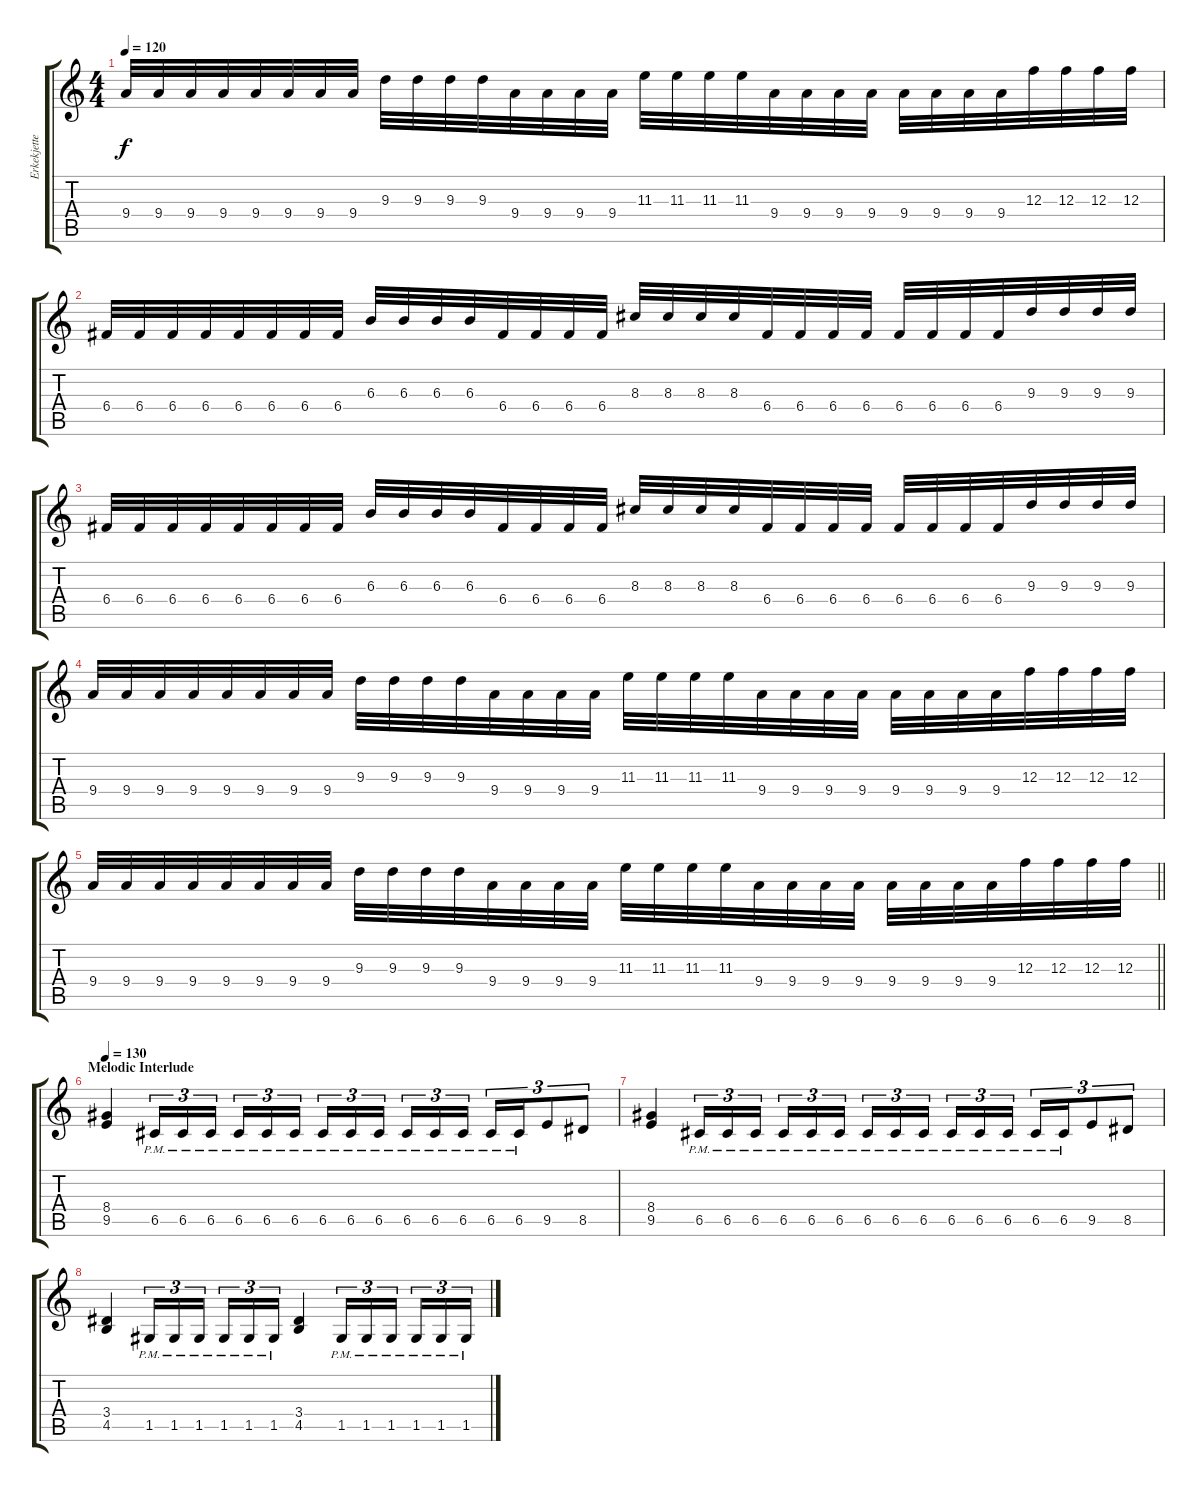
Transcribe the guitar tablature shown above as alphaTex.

\track ("Erkekjetter Silenoz - Rhythm Guitar" "Erkekjette") {instrument distortionguitar}
\staff {score tabs}
\tuning (D4 A3 F3 C3 G2 D2) {hide}
\ts (4 4)
\tempo 120
\clef g2
\ks c
9.4.32{dy f} 9.4.32 9.4.32 9.4.32 9.4.32 9.4.32 9.4.32 9.4.32 9.3.32 9.3.32 9.3.32 9.3.32 9.4.32 9.4.32 9.4.32 9.4.32 11.3.32 11.3.32 11.3.32 11.3.32 9.4.32 9.4.32 9.4.32 9.4.32 9.4.32 9.4.32 9.4.32 9.4.32 12.3.32 12.3.32 12.3.32 12.3.32 |
6.4.32 6.4.32 6.4.32 6.4.32 6.4.32 6.4.32 6.4.32 6.4.32 6.3.32 6.3.32 6.3.32 6.3.32 6.4.32 6.4.32 6.4.32 6.4.32 8.3.32 8.3.32 8.3.32 8.3.32 6.4.32 6.4.32 6.4.32 6.4.32 6.4.32 6.4.32 6.4.32 6.4.32 9.3.32 9.3.32 9.3.32 9.3.32 |
6.4.32 6.4.32 6.4.32 6.4.32 6.4.32 6.4.32 6.4.32 6.4.32 6.3.32 6.3.32 6.3.32 6.3.32 6.4.32 6.4.32 6.4.32 6.4.32 8.3.32 8.3.32 8.3.32 8.3.32 6.4.32 6.4.32 6.4.32 6.4.32 6.4.32 6.4.32 6.4.32 6.4.32 9.3.32 9.3.32 9.3.32 9.3.32 |
9.4.32 9.4.32 9.4.32 9.4.32 9.4.32 9.4.32 9.4.32 9.4.32 9.3.32 9.3.32 9.3.32 9.3.32 9.4.32 9.4.32 9.4.32 9.4.32 11.3.32 11.3.32 11.3.32 11.3.32 9.4.32 9.4.32 9.4.32 9.4.32 9.4.32 9.4.32 9.4.32 9.4.32 12.3.32 12.3.32 12.3.32 12.3.32 |
\barLineRight lightlight
9.4.32 9.4.32 9.4.32 9.4.32 9.4.32 9.4.32 9.4.32 9.4.32 9.3.32 9.3.32 9.3.32 9.3.32 9.4.32 9.4.32 9.4.32 9.4.32 11.3.32 11.3.32 11.3.32 11.3.32 9.4.32 9.4.32 9.4.32 9.4.32 9.4.32 9.4.32 9.4.32 9.4.32 12.3.32 12.3.32 12.3.32 12.3.32 |
\section ("" "Melodic Interlude")
\tempo 130
(8.4 9.5).4 6.5{pm}.16{tu (3 2)} 6.5{pm}.16{tu (3 2)} 6.5{pm}.16{tu (3 2) beam splitsecondary} 6.5{pm}.16{tu (3 2)} 6.5{pm}.16{tu (3 2)} 6.5{pm}.16{tu (3 2)} 6.5{pm}.16{tu (3 2)} 6.5{pm}.16{tu (3 2)} 6.5{pm}.16{tu (3 2) beam splitsecondary} 6.5{pm}.16{tu (3 2)} 6.5{pm}.16{tu (3 2)} 6.5{pm}.16{tu (3 2)} 6.5{pm}.16{tu (3 2)} 6.5{pm}.16{tu (3 2)} 9.5.8{tu (3 2)} 8.5.8{tu (3 2)} |
(8.4 9.5).4 6.5{pm}.16{tu (3 2)} 6.5{pm}.16{tu (3 2)} 6.5{pm}.16{tu (3 2) beam splitsecondary} 6.5{pm}.16{tu (3 2)} 6.5{pm}.16{tu (3 2)} 6.5{pm}.16{tu (3 2)} 6.5{pm}.16{tu (3 2)} 6.5{pm}.16{tu (3 2)} 6.5{pm}.16{tu (3 2) beam splitsecondary} 6.5{pm}.16{tu (3 2)} 6.5{pm}.16{tu (3 2)} 6.5{pm}.16{tu (3 2)} 6.5{pm}.16{tu (3 2)} 6.5{pm}.16{tu (3 2)} 9.5.8{tu (3 2)} 8.5.8{tu (3 2)} |
(3.4 4.5).4 1.5{pm}.16{tu (3 2)} 1.5{pm}.16{tu (3 2)} 1.5{pm}.16{tu (3 2) beam splitsecondary} 1.5{pm}.16{tu (3 2)} 1.5{pm}.16{tu (3 2)} 1.5{pm}.16{tu (3 2)} (3.4 4.5).4 1.5{pm}.16{tu (3 2)} 1.5{pm}.16{tu (3 2)} 1.5{pm}.16{tu (3 2) beam splitsecondary} 1.5{pm}.16{tu (3 2)} 1.5{pm}.16{tu (3 2)} 1.5{pm}.16{tu (3 2)}
